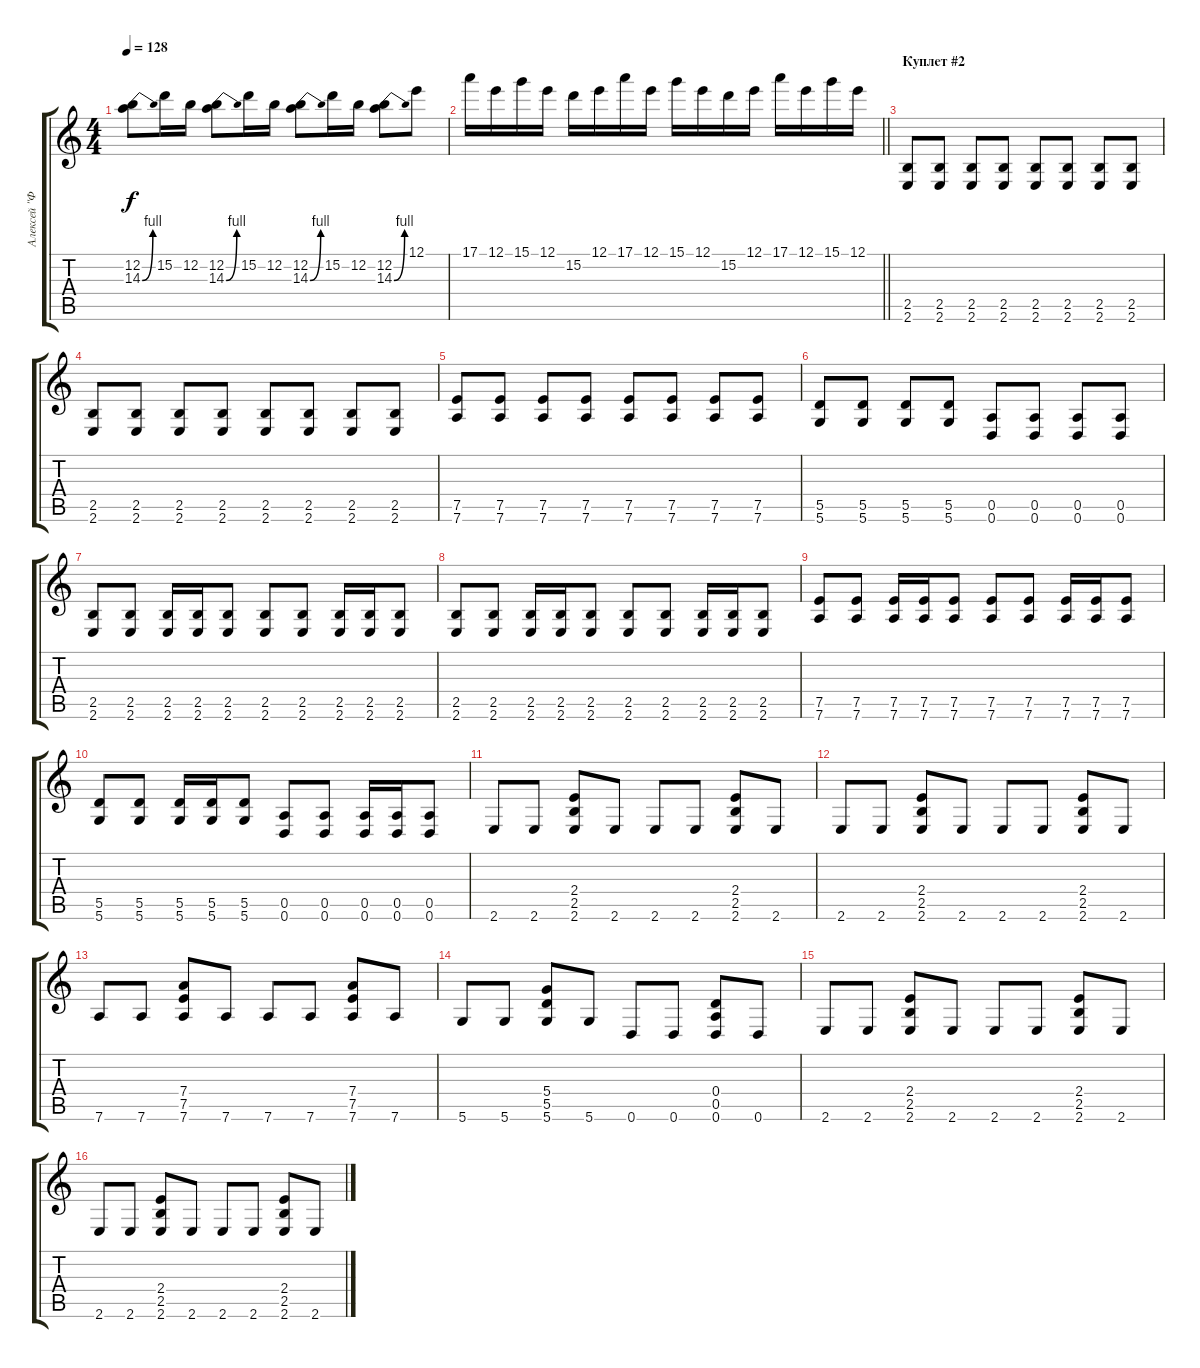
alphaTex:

\track ("Алексей \"Феникс\" Аликин" "Алексей \"Ф") {instrument distortionguitar}
\staff {score tabs}
\tuning (E4 B3 G3 D3 A2 D2) {hide}
\ts (4 4)
\tempo 128
\clef g2
\ks c
(12.2 14.3{be (bend 0 0 60 4)}).8{dy f} 15.2.16 12.2.16 (12.2 14.3{be (bend 0 0 60 4)}).8 15.2.16 12.2.16 (12.2 14.3{be (bend 0 0 60 4)}).8 15.2.16 12.2.16 (12.2 14.3{be (bend 0 0 60 4)}).8 12.1.8 |
\barLineRight lightlight
17.1.16 12.1.16 15.1.16 12.1.16 15.2.16 12.1.16 17.1.16 12.1.16 15.1.16 12.1.16 15.2.16 12.1.16 17.1.16 12.1.16 15.1.16 12.1.16 |
\section ("" "Куплет #2")
(2.5 2.6).8 (2.5 2.6).8 (2.5 2.6).8 (2.5 2.6).8 (2.5 2.6).8 (2.5 2.6).8 (2.5 2.6).8 (2.5 2.6).8 |
(2.5 2.6).8 (2.5 2.6).8 (2.5 2.6).8 (2.5 2.6).8 (2.5 2.6).8 (2.5 2.6).8 (2.5 2.6).8 (2.5 2.6).8 |
(7.5 7.6).8 (7.5 7.6).8 (7.5 7.6).8 (7.5 7.6).8 (7.5 7.6).8 (7.5 7.6).8 (7.5 7.6).8 (7.5 7.6).8 |
(5.5 5.6).8 (5.5 5.6).8 (5.5 5.6).8 (5.5 5.6).8 (0.5 0.6).8 (0.5 0.6).8 (0.5 0.6).8 (0.5 0.6).8 |
(2.5 2.6).8 (2.5 2.6).8 (2.5 2.6).16 (2.5 2.6).16 (2.5 2.6).8 (2.5 2.6).8 (2.5 2.6).8 (2.5 2.6).16 (2.5 2.6).16 (2.5 2.6).8 |
(2.5 2.6).8 (2.5 2.6).8 (2.5 2.6).16 (2.5 2.6).16 (2.5 2.6).8 (2.5 2.6).8 (2.5 2.6).8 (2.5 2.6).16 (2.5 2.6).16 (2.5 2.6).8 |
(7.5 7.6).8 (7.5 7.6).8 (7.5 7.6).16 (7.5 7.6).16 (7.5 7.6).8 (7.5 7.6).8 (7.5 7.6).8 (7.5 7.6).16 (7.5 7.6).16 (7.5 7.6).8 |
(5.5 5.6).8 (5.5 5.6).8 (5.5 5.6).16 (5.5 5.6).16 (5.5 5.6).8 (0.5 0.6).8 (0.5 0.6).8 (0.5 0.6).16 (0.5 0.6).16 (0.5 0.6).8 |
2.6.8 2.6.8 (2.4 2.5 2.6).8 2.6.8 2.6.8 2.6.8 (2.4 2.5 2.6).8 2.6.8 |
2.6.8 2.6.8 (2.4 2.5 2.6).8 2.6.8 2.6.8 2.6.8 (2.4 2.5 2.6).8 2.6.8 |
7.6.8 7.6.8 (7.4 7.5 7.6).8 7.6.8 7.6.8 7.6.8 (7.4 7.5 7.6).8 7.6.8 |
5.6.8 5.6.8 (5.4 5.5 5.6).8 5.6.8 0.6.8 0.6.8 (0.4 0.5 0.6).8 0.6.8 |
2.6.8 2.6.8 (2.4 2.5 2.6).8 2.6.8 2.6.8 2.6.8 (2.4 2.5 2.6).8 2.6.8 |
2.6.8 2.6.8 (2.4 2.5 2.6).8 2.6.8 2.6.8 2.6.8 (2.4 2.5 2.6).8 2.6.8
